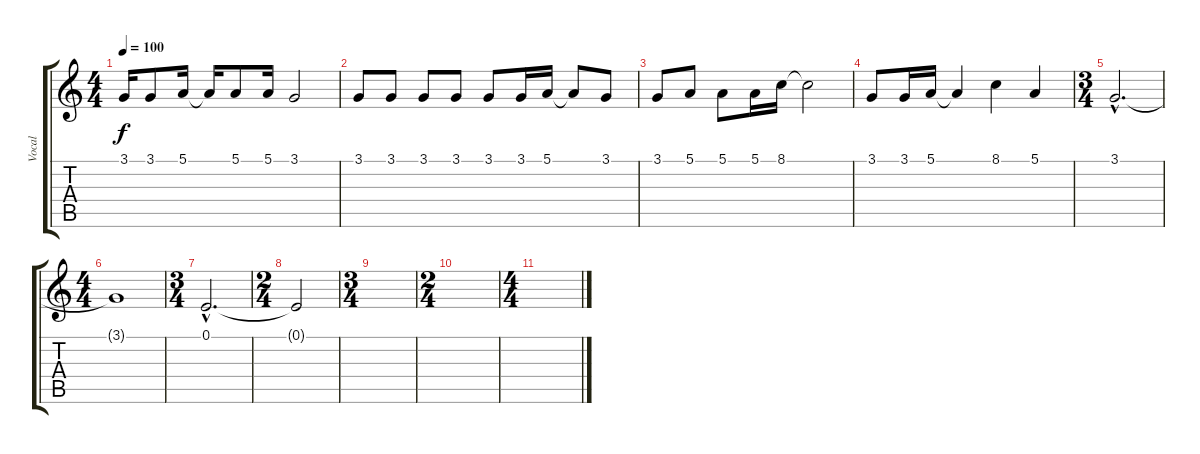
\track ("Vocal" "Vocal") {instrument lead6voice}
\staff {score tabs}
\tuning (E4 B3 G3 D3 A2 E2) {hide}
\ts (4 4)
\tempo 100
\clef g2
\ks c
3.1.16{dy f} 3.1.8 5.1.16 5.1{t}.16 5.1.8 5.1.16 3.1.2 |
3.1.8 3.1.8 3.1.8 3.1.8 3.1.8 3.1.16 5.1.16 5.1{t}.8 3.1.8 |
3.1.8 5.1.8 5.1.8 5.1.16 8.1.16 8.1{t}.2 |
3.1.8 3.1.16 5.1.16 5.1{t}.4 8.1.4 5.1.4 |
\ts (3 4)
3.1{hac}.2{d} |
\ts (4 4)
3.1{t}.1 |
\ts (3 4)
0.1{hac}.2{d} |
\ts (2 4)
0.1{t}.2 |
\ts (3 4)
|
\ts (2 4)
|
\ts (4 4)
